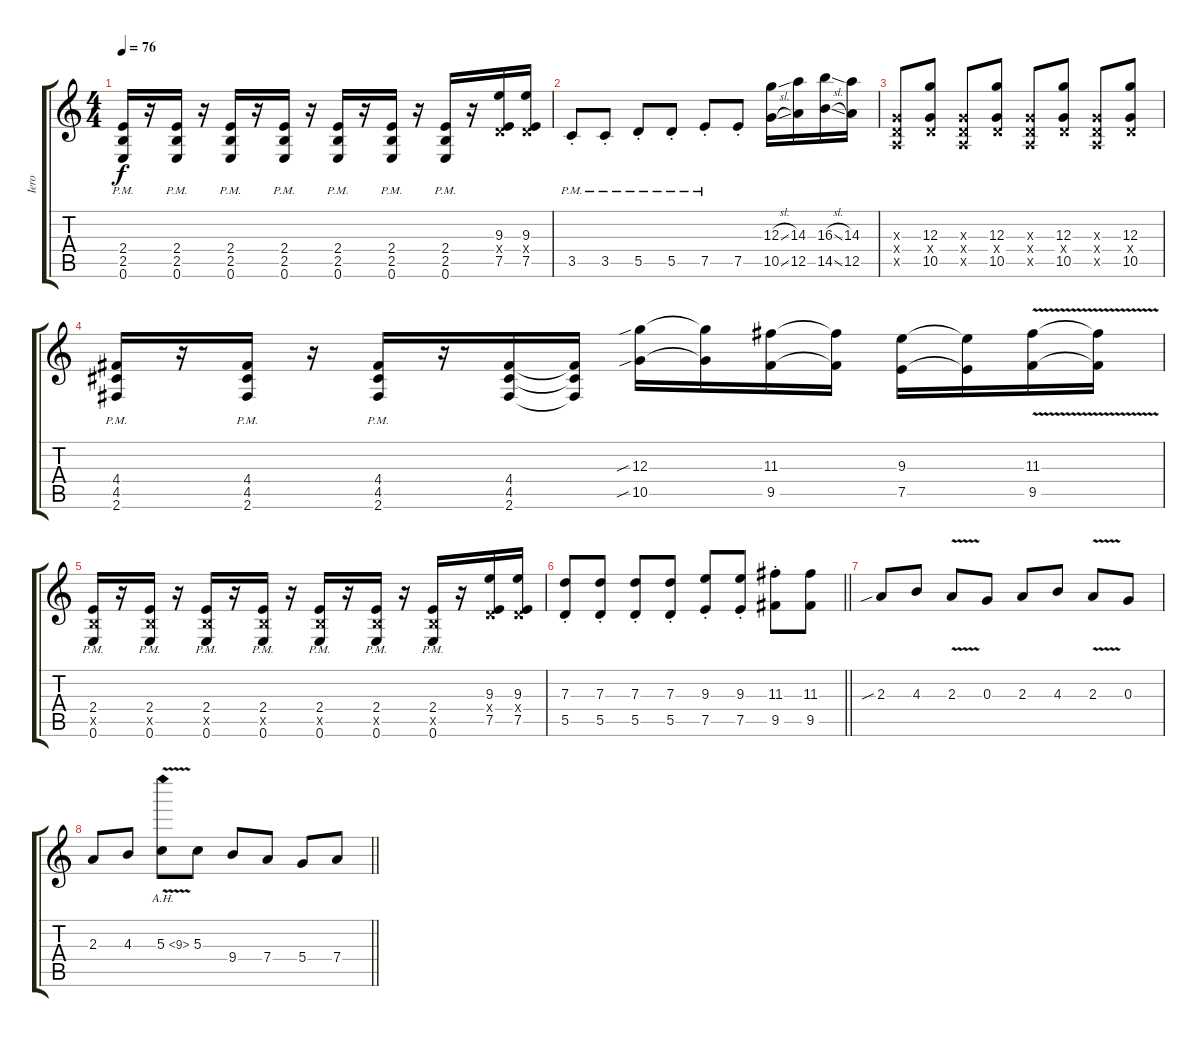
\track ("Iero" "Iero") {instrument overdrivenguitar}
\staff {score tabs}
\tuning (E4 B3 G3 D3 A2 E2) {hide}
\ts (4 4)
\tempo 76
\clef g2
\ks c
(2.4{pm} 2.5{pm} 0.6{pm}).16{dy f} r.16 (2.4{pm} 2.5{pm} 0.6{pm}).16 r.16 (2.4{pm} 2.5{pm} 0.6{pm}).16 r.16 (2.4{pm} 2.5{pm} 0.6{pm}).16 r.16 (2.4{pm} 2.5{pm} 0.6{pm}).16 r.16 (2.4{pm} 2.5{pm} 0.6{pm}).16 r.16 (2.4{pm} 2.5{pm} 0.6{pm}).16 r.16 (9.3 0.4{x} 7.5).16 (9.3 0.4{x} 7.5).16 |
3.5{pm st}.8 3.5{pm st}.8 5.5{pm st}.8 5.5{pm st}.8 7.5{pm st}.8 7.5{st}.8 (12.3{sl} 10.5{sl}).16 (14.3 12.5).16 (16.3{sl} 14.5{sl}).16 (14.3 12.5).16 |
(0.3{x} 0.4{x} 0.5{x}).8 (12.3 0.4{x} 10.5).8 (0.3{x} 0.4{x} 0.5{x}).8 (12.3 0.4{x} 10.5).8 (0.3{x} 0.4{x} 0.5{x}).8 (12.3 0.4{x} 10.5).8 (0.3{x} 0.4{x} 0.5{x}).8 (12.3 0.4{x} 10.5).8 |
(4.4{pm} 4.5{pm} 2.6{pm}).16 r.16 (4.4{pm} 4.5{pm} 2.6{pm}).16 r.16 (4.4{pm} 4.5{pm} 2.6{pm}).16 r.16 (4.4 4.5 2.6).16 (4.4{t} 4.5{t} 2.6{t}).16 (12.3{sib} 10.5{sib}).16 (12.3{t} 10.5{t}).16 (11.3 9.5).16 (11.3{t} 9.5{t}).16 (9.3 7.5).16 (9.3{t} 7.5{t}).16 (11.3{v} 9.5{v}).16 (11.3{t} 9.5{t}).16 |
(2.4{pm} 2.5{pm x} 0.6{pm}).16 r.16 (2.4{pm} 2.5{pm x} 0.6{pm}).16 r.16 (2.4{pm} 2.5{pm x} 0.6{pm}).16 r.16 (2.4{pm} 2.5{pm x} 0.6{pm}).16 r.16 (2.4{pm} 2.5{pm x} 0.6{pm}).16 r.16 (2.4{pm} 2.5{pm x} 0.6{pm}).16 r.16 (2.4{pm} 2.5{pm x} 0.6{pm}).16 r.16 (9.3 0.4{x} 7.5).16 (9.3 0.4{x} 7.5).16 |
\barLineRight lightlight
(7.3{st} 5.5{st}).8 (7.3{st} 5.5{st}).8 (7.3{st} 5.5{st}).8 (7.3{st} 5.5{st}).8 (9.3{st} 7.5{st}).8{volume 16} (9.3{st} 7.5{st}).8 (11.3{st} 9.5{st}).8 (11.3 9.5).8 |
2.3{sib}.8{volume 14} 4.3.8 2.3{v}.8 0.3.8 2.3.8 4.3.8 2.3{v}.8 0.3.8 |
\barLineRight lightlight
2.3.8 4.3.8 5.3{ah 4 v}.8 5.3.8 9.4.8 7.4.8 5.4.8 7.4.8
